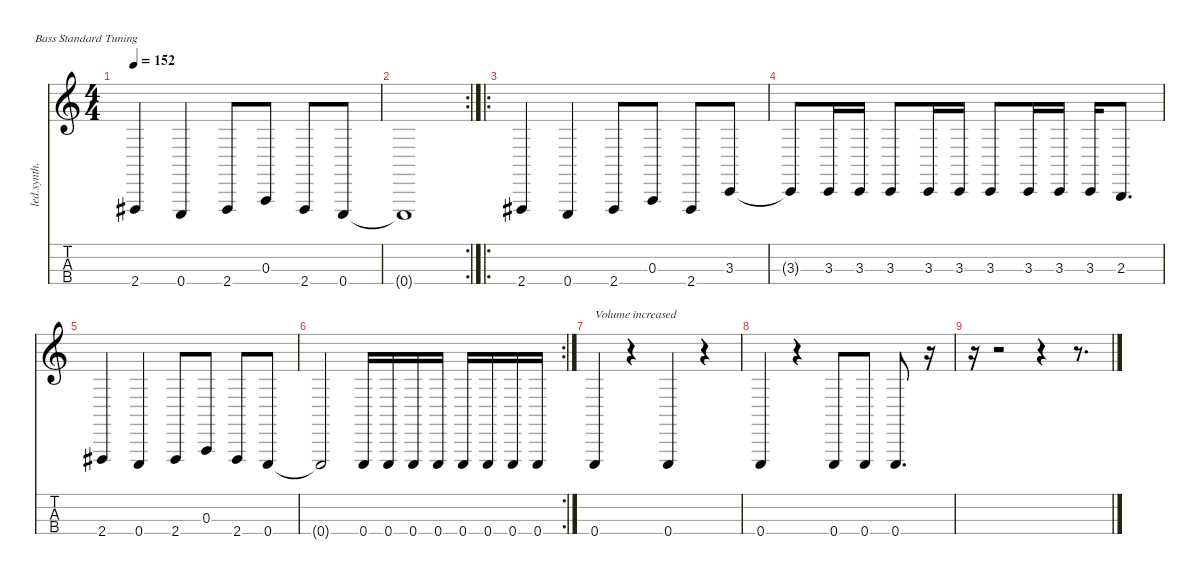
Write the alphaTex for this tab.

\defaultSystemsLayout 4
\hideDynamics
\bracketExtendMode nobrackets
\track ("Bass" "led.synth.") {instrument lead8bassandlead}
\staff {score tabs}
\tuning (G2 D2 A1 E1)
\ts (4 4)
\tempo 152
\clef g2
\ks c
2.4{acc #}.4{dy f} 0.4.4 2.4{acc #}.8 0.3.8 2.4{acc #}.8 0.4.8 |
\rc 2
0.4{t}.1 |
\ro
2.4{acc #}.4 0.4.4 2.4{acc #}.8 0.3.8 2.4{acc #}.8 3.3.8 |
3.3{t}.8 3.3.16 3.3.16 3.3.8 3.3.16 3.3.16 3.3.8 3.3.16 3.3.16 3.3.16 2.3.8{d} |
2.4{acc #}.4 0.4.4 2.4{acc #}.8 0.3.8 2.4{acc #}.8 0.4.8 |
\rc 2
0.4{t}.2 0.4.16 0.4.16 0.4.16 0.4.16 0.4.16 0.4.16 0.4.16 0.4.16 |
0.4.4{txt "Volume increased" dy fff} r.4 0.4.4 r.4 |
0.4.4 r.4 0.4.8 0.4.8 0.4.8{d} r.16 |
r.16 r.2 r.4 r.8{d}
